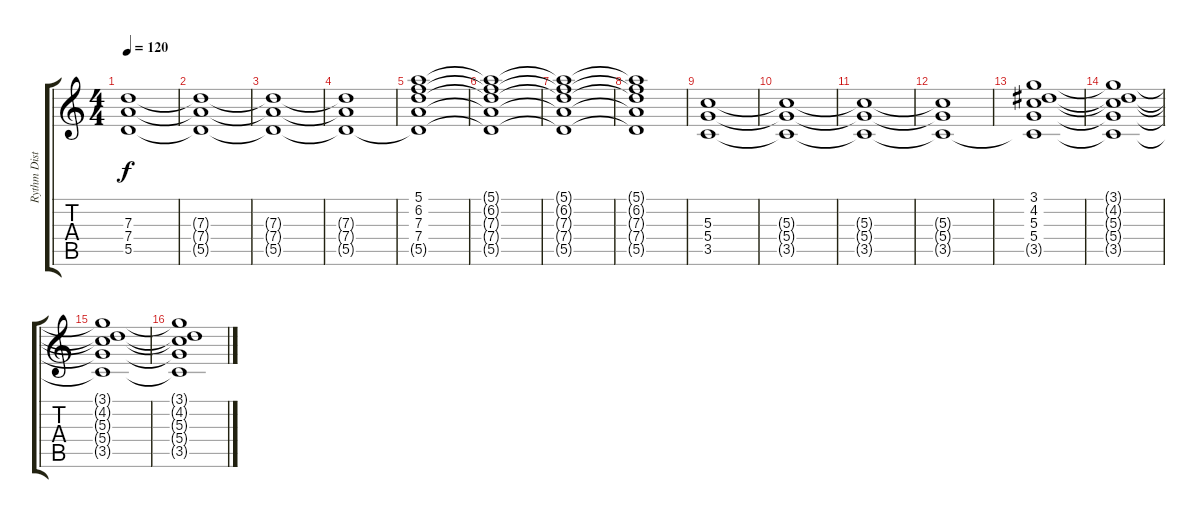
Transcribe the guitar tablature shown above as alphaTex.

\track ("Rythm Distortion Guitar 1" "Rythm Dist") {instrument distortionguitar}
\staff {score tabs}
\tuning (E4 B3 G3 D3 A2 E2) {hide}
\ts (4 4)
\tempo 120
\tempo 230
\tempo 120
\clef g2
\ks c
(7.3 7.4 5.5).1{dy f volume 12 instrument distortionguitar} |
(7.3{t} 7.4{t} 5.5{t}).1 |
(7.3{t} 7.4{t} 5.5{t}).1 |
(7.3{t} 7.4{t} 5.5{t}).1 |
(5.1 6.2 7.3 7.4 5.5{t}).1 |
(5.1{t} 6.2{t} 7.3{t} 7.4{t} 5.5{t}).1 |
(5.1{t} 6.2{t} 7.3{t} 7.4{t} 5.5{t}).1 |
(5.1{t} 6.2{t} 7.3{t} 7.4{t} 5.5{t}).1 |
(5.3 5.4 3.5).1 |
(5.3{t} 5.4{t} 3.5{t}).1 |
(5.3{t} 5.4{t} 3.5{t}).1 |
(5.3{t} 5.4{t} 3.5{t}).1 |
(3.1 4.2 5.3 5.4 3.5{t}).1 |
(3.1{t} 4.2{t} 5.3{t} 5.4{t} 3.5{t}).1 |
(3.1{t} 4.2{t} 5.3{t} 5.4{t} 3.5{t}).1 |
(3.1{t} 4.2{t} 5.3{t} 5.4{t} 3.5{t}).1
